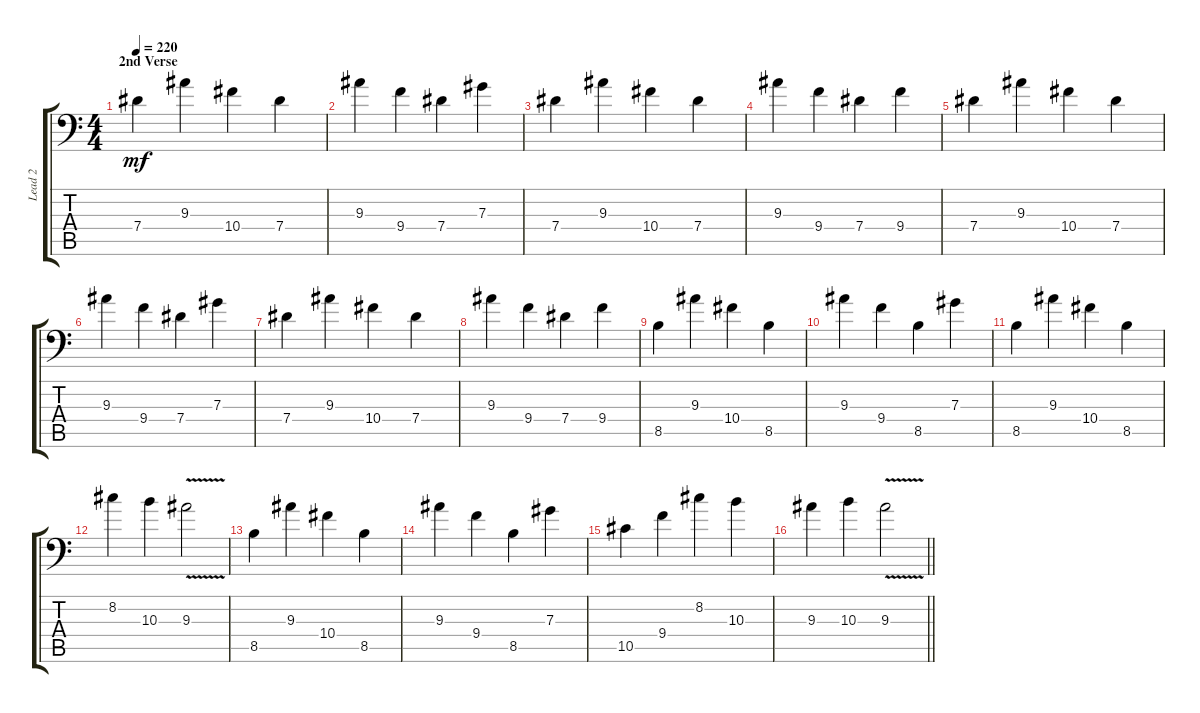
\track ("Lead 2" "Lead 2") {instrument overdrivenguitar}
\staff {score tabs}
\tuning (Bb3 F3 Db3 Ab2 Eb2 Bb1) {hide}
\ts (4 4)
\section ("" "2nd Verse")
\tempo 220
\clef f4
\ks c
7.4.4{dy mf volume 13 instrument overdrivenguitar} 9.3.4 10.4.4 7.4.4 |
9.3.4 9.4.4 7.4.4 7.3.4 |
7.4.4 9.3.4 10.4.4 7.4.4 |
9.3.4 9.4.4 7.4.4 9.4.4 |
7.4.4 9.3.4 10.4.4 7.4.4 |
9.3.4 9.4.4 7.4.4 7.3.4 |
7.4.4 9.3.4 10.4.4 7.4.4 |
9.3.4 9.4.4 7.4.4 9.4.4 |
8.5.4 9.3.4 10.4.4 8.5.4 |
9.3.4 9.4.4 8.5.4 7.3.4 |
8.5.4 9.3.4 10.4.4 8.5.4 |
8.2.4 10.3.4 9.3{v}.2 |
8.5.4 9.3.4 10.4.4 8.5.4 |
9.3.4 9.4.4 8.5.4 7.3.4 |
10.5.4 9.4.4 8.2.4 10.3.4 |
\barLineRight lightlight
9.3.4 10.3.4 9.3{v}.2
